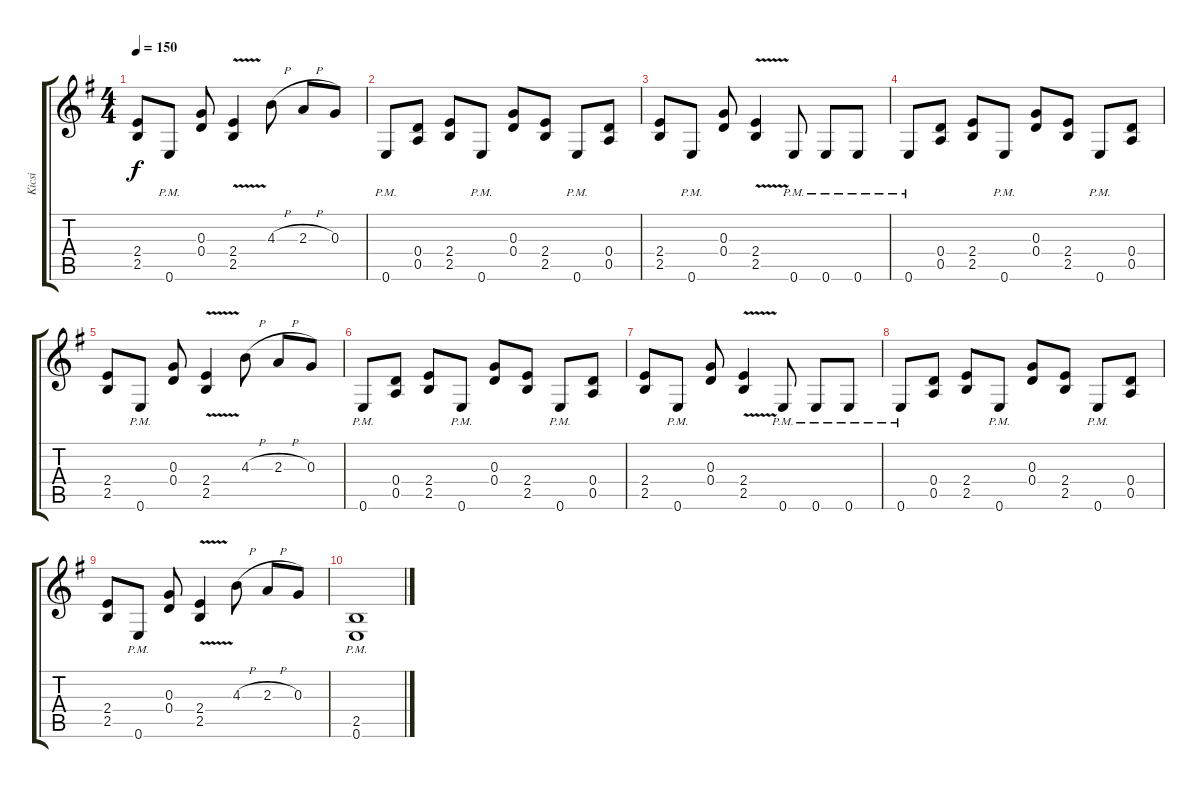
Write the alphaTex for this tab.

\track ("Kicsi" "Kicsi") {instrument distortionguitar}
\staff {score tabs}
\tuning (E4 B3 G3 D3 A2 E2) {hide}
\ts (4 4)
\tempo 150
\clef g2
\ks eminor
(2.4 2.5).8{dy f} 0.6{pm}.8 (0.3 0.4).8 (2.4{v} 2.5{v}).4 4.3{h}.8 2.3{h}.8 0.3.8 |
0.6{pm}.8 (0.4 0.5).8 (2.4 2.5).8 0.6{pm}.8 (0.3 0.4).8 (2.4 2.5).8 0.6{pm}.8 (0.4 0.5).8 |
(2.4 2.5).8 0.6{pm}.8 (0.3 0.4).8 (2.4{v} 2.5{v}).4 0.6{pm}.8 0.6{pm}.8 0.6{pm}.8 |
0.6{pm}.8 (0.4 0.5).8 (2.4 2.5).8 0.6{pm}.8 (0.3 0.4).8 (2.4 2.5).8 0.6{pm}.8 (0.4 0.5).8 |
(2.4 2.5).8 0.6{pm}.8 (0.3 0.4).8 (2.4{v} 2.5{v}).4 4.3{h}.8 2.3{h}.8 0.3.8 |
0.6{pm}.8 (0.4 0.5).8 (2.4 2.5).8 0.6{pm}.8 (0.3 0.4).8 (2.4 2.5).8 0.6{pm}.8 (0.4 0.5).8 |
(2.4 2.5).8 0.6{pm}.8 (0.3 0.4).8 (2.4{v} 2.5{v}).4 0.6{pm}.8 0.6{pm}.8 0.6{pm}.8 |
0.6{pm}.8 (0.4 0.5).8 (2.4 2.5).8 0.6{pm}.8 (0.3 0.4).8 (2.4 2.5).8 0.6{pm}.8 (0.4 0.5).8 |
(2.4 2.5).8 0.6{pm}.8 (0.3 0.4).8 (2.4{v} 2.5{v}).4 4.3{h}.8 2.3{h}.8 0.3.8 |
(2.5{pm} 0.6{pm}).1
